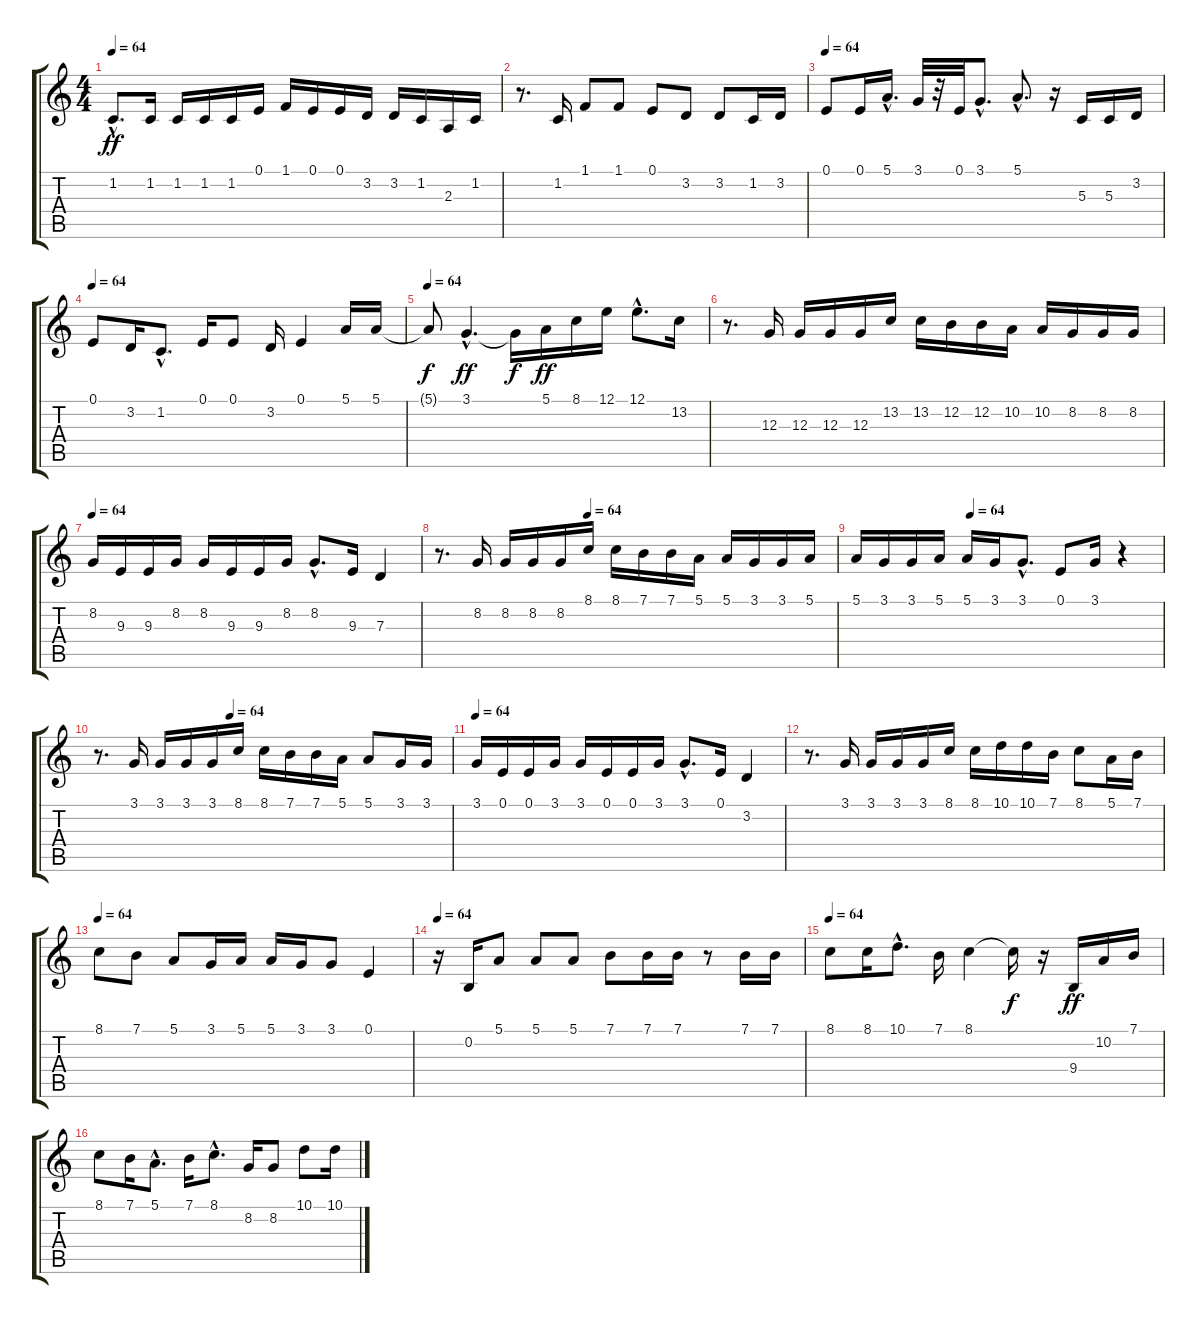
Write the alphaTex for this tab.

\track "" {instrument pad4choir}
\staff {score tabs}
\tuning (E4 B3 G3 D3 A2 E2) {hide}
\ts (4 4)
\tempo 64
\clef g2
\ks c
1.2{hac}.8{d dy ff} 1.2.16 1.2.16 1.2.16 1.2.16 0.1.16 1.1.16 0.1.16 0.1.16 3.2.16 3.2.16 1.2.16 2.3.16 1.2.16 |
r.8{d} 1.2.16 1.1.8 1.1.8 0.1.8 3.2.8 3.2.8 1.2.16 3.2.16 |
\tempo 64
0.1.8 0.1.16 5.1{hac}.16{d} 3.1.32 r.32 0.1.32 3.1{hac}.8{d} 5.1{hac}.8{d} r.16 5.3.16 5.3.16 3.2.16 |
\tempo 64
0.1.8 3.2.16 1.2{hac}.8{d} 0.1.16 0.1.8 3.2.16 0.1.4 5.1.16 5.1.16 |
\tempo 64
5.1{t}.8{dy f} 3.1{hac}.4{d dy ff} 3.1{t}.16{dy f} 5.1.16{dy ff} 8.1.16 12.1.16 12.1{hac}.8{d} 13.2.16 |
r.8{d} 12.3.16 12.3.16 12.3.16 12.3.16 13.2.16 13.2.16 12.2.16 12.2.16 10.2.16 10.2.16 8.2.16 8.2.16 8.2.16 |
\tempo 64
8.2.16 9.3.16 9.3.16 8.2.16 8.2.16 9.3.16 9.3.16 8.2.16 8.2{hac}.8{d} 9.3.16 7.3.4 |
\tempo (64 0.375)
r.8{d} 8.2.16 8.2.16 8.2.16 8.2.16 8.1.16 8.1.16 7.1.16 7.1.16 5.1.16 5.1.16 3.1.16 3.1.16 5.1.16 |
\tempo (64 0.375)
5.1.16 3.1.16 3.1.16 5.1.16 5.1.16 3.1.16 3.1{hac}.8{d} 0.1.8 3.1.16 r.4 |
\tempo (64 0.375)
r.8{d} 3.1.16 3.1.16 3.1.16 3.1.16 8.1.16 8.1.16 7.1.16 7.1.16 5.1.16 5.1.8 3.1.16 3.1.16 |
\tempo 64
3.1.16 0.1.16 0.1.16 3.1.16 3.1.16 0.1.16 0.1.16 3.1.16 3.1{hac}.8{d} 0.1.16 3.2.4 |
r.8{d} 3.1.16 3.1.16 3.1.16 3.1.16 8.1.16 8.1.16 10.1.16 10.1.16 7.1.16 8.1.8 5.1.16 7.1.16 |
\tempo 64
8.1.8 7.1.8 5.1.8 3.1.16 5.1.16 5.1.16 3.1.16 3.1.8 0.1.4 |
\tempo 64
r.16 0.2.16 5.1.8 5.1.8 5.1.8 7.1.8 7.1.16 7.1.16 r.8 7.1.16 7.1.16 |
\tempo 64
8.1.8 8.1.16 10.1{hac}.8{d} 7.1.16 8.1.4 8.1{t}.16{dy f} r.16 9.4.16{dy ff} 10.2.16 7.1.16 |
8.1.8 7.1.16 5.1{hac}.8{d} 7.1.16 8.1{hac}.8{d} 8.2.16 8.2.8 10.1.8 10.1.16
